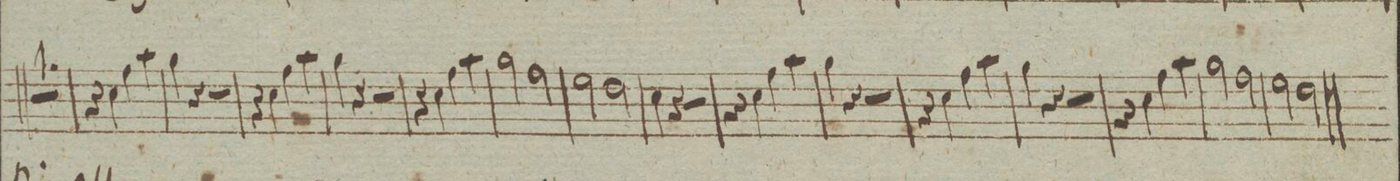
**kern	**dynam
*I"Flauto I	*
*clefG2	*
*k[]	*
*met(c|)	*
*M2/2	*
1r	.
=124	=124
4r	.
4cc\	.
4ff\	.
4aa\	.
=125	=125
4gg\	.
4r	.
2r	.
=126	=126
4r	.
4cc\	.
4ff\	.
4aa\	.
=127	=127
4gg\	.
4r	.
2r	.
=128	=128
4r	.
4cc\	.
4ff\	.
4aa\	.
=129	=129
2gg\	.
2ff\	.
=130	=130
2ee\	.
2dd\	.
=131	=131
4cc\	.
4r	.
2r	.
=132	=132
4r	.
4cc\	.
4ff\	.
4aa\	.
=133	=133
4gg\	.
4r	.
2r	.
=134	=134
4r	.
4cc\	.
4ff\	.
4aa\	.
=135	=135
4gg\	.
4r	.
2r	.
=136	=136
4r	.
4cc\	.
4ff\	.
4aa\	.
=137	=137
2gg\	.
2ff\	.
=138	=138
2ee\	.
2dd\	.
=139||	=139
*-	*-
